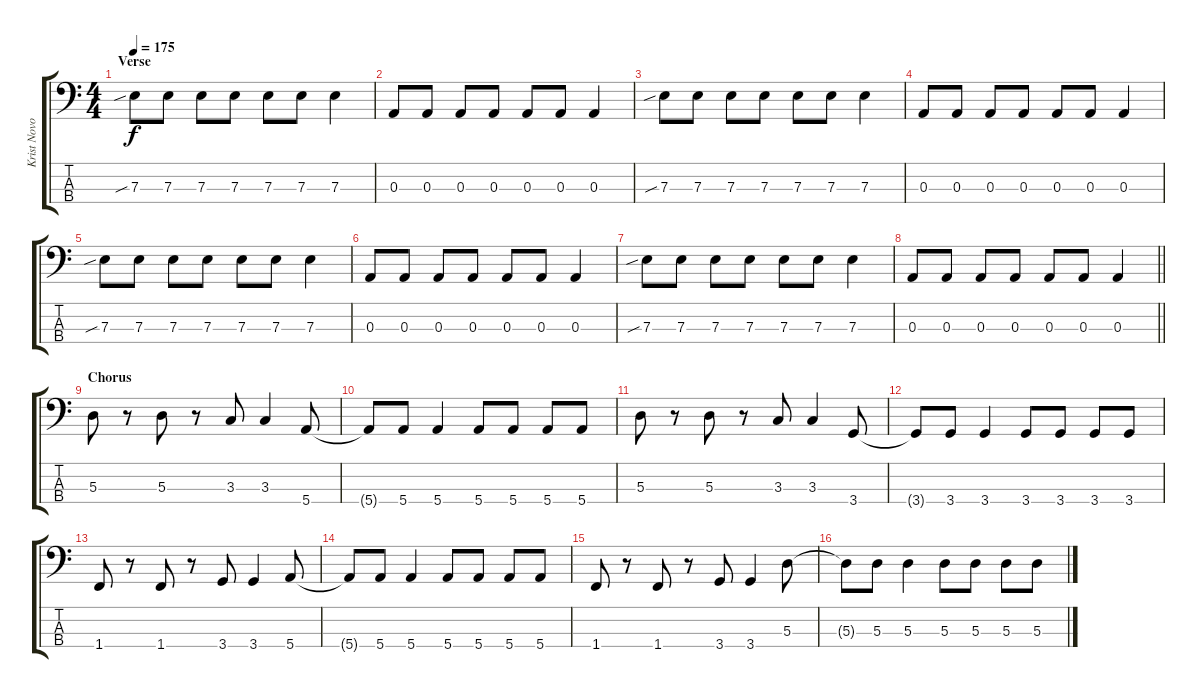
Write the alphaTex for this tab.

\track ("Krist Novoselic" "Krist Novo") {solo instrument distortionguitar}
\staff {score tabs}
\tuning (G2 D2 A1 E1) {hide}
\ts (4 4)
\section ("" "Verse")
\tempo 175
\clef f4
\ks c
7.3{sib}.8{dy f} 7.3.8 7.3.8 7.3.8 7.3.8 7.3.8 7.3.4 |
0.3.8 0.3.8 0.3.8 0.3.8 0.3.8 0.3.8 0.3.4 |
7.3{sib}.8 7.3.8 7.3.8 7.3.8 7.3.8 7.3.8 7.3.4 |
0.3.8 0.3.8 0.3.8 0.3.8 0.3.8 0.3.8 0.3.4 |
7.3{sib}.8 7.3.8 7.3.8 7.3.8 7.3.8 7.3.8 7.3.4 |
0.3.8 0.3.8 0.3.8 0.3.8 0.3.8 0.3.8 0.3.4 |
7.3{sib}.8 7.3.8 7.3.8 7.3.8 7.3.8 7.3.8 7.3.4 |
\barLineRight lightlight
0.3.8 0.3.8 0.3.8 0.3.8 0.3.8 0.3.8 0.3.4 |
\section ("" "Chorus")
5.3.8 r.8 5.3.8 r.8 3.3.8 3.3.4 5.4.8 |
5.4{t}.8 5.4.8 5.4.4 5.4.8 5.4.8 5.4.8 5.4.8 |
5.3.8 r.8 5.3.8 r.8 3.3.8 3.3.4 3.4.8 |
3.4{t}.8 3.4.8 3.4.4 3.4.8 3.4.8 3.4.8 3.4.8 |
1.4.8 r.8 1.4.8 r.8 3.4.8 3.4.4 5.4.8 |
5.4{t}.8 5.4.8 5.4.4 5.4.8 5.4.8 5.4.8 5.4.8 |
1.4.8 r.8 1.4.8 r.8 3.4.8 3.4.4 5.3.8 |
5.3{t}.8 5.3.8 5.3.4 5.3.8 5.3.8 5.3.8 5.3.8
